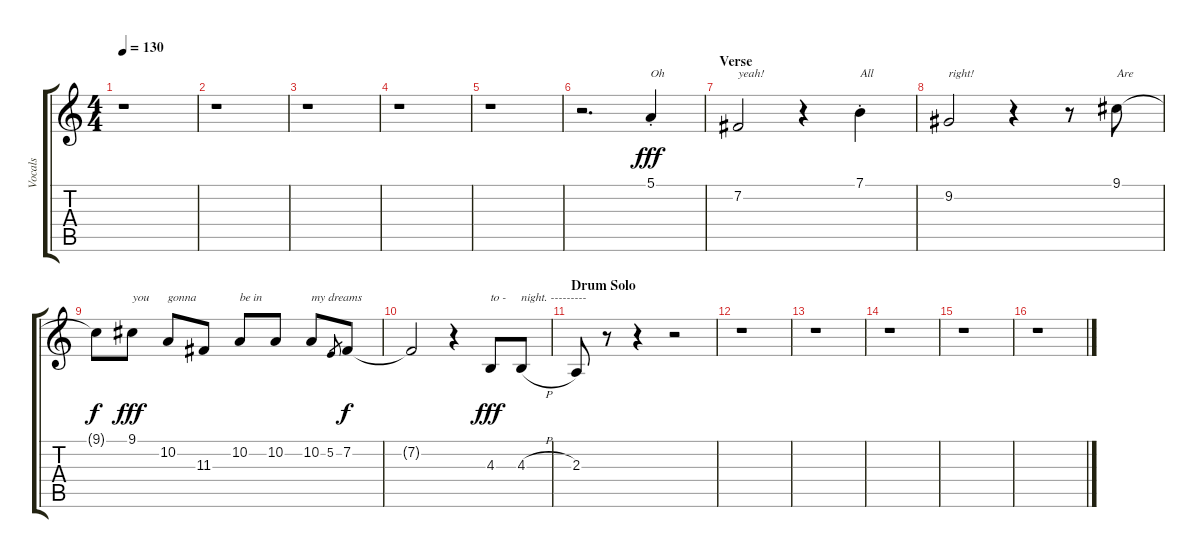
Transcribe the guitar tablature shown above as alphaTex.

\track ("Vocals" "Vocals") {instrument choiraahs}
\staff {score tabs}
\tuning (E4 B3 G3 D3 A2 E2) {hide}
\ts (4 4)
\tempo 130
\clef g2
\ks c
r.1{dy fff} |
r.1 |
r.1 |
r.1 |
r.1 |
r.2{d} 5.1{st}.4{txt "Oh"} |
\section ("" "Verse")
7.2.2{txt "yeah!"} r.4 7.1{st}.4{txt "All"} |
9.2.2{txt "right!"} r.4 r.8 9.1.8{txt "Are"} |
9.1{t}.8{dy f} 9.1.8{txt "you" dy fff} 10.2.8{txt "gonna"} 11.3.8 10.2.8{txt "be in"} 10.2.8 10.2.8{txt "my dreams"} 5.2.8{gr} 7.2.8{dy f} |
7.2{t}.2 r.4 4.3.8{txt "to -" dy fff} 4.3{h}.8{txt "night. ---------"} |
\section ("" "Drum Solo")
2.3.8 r.8 r.4 r.2 |
r.1 |
r.1 |
r.1 |
r.1 |
r.1
